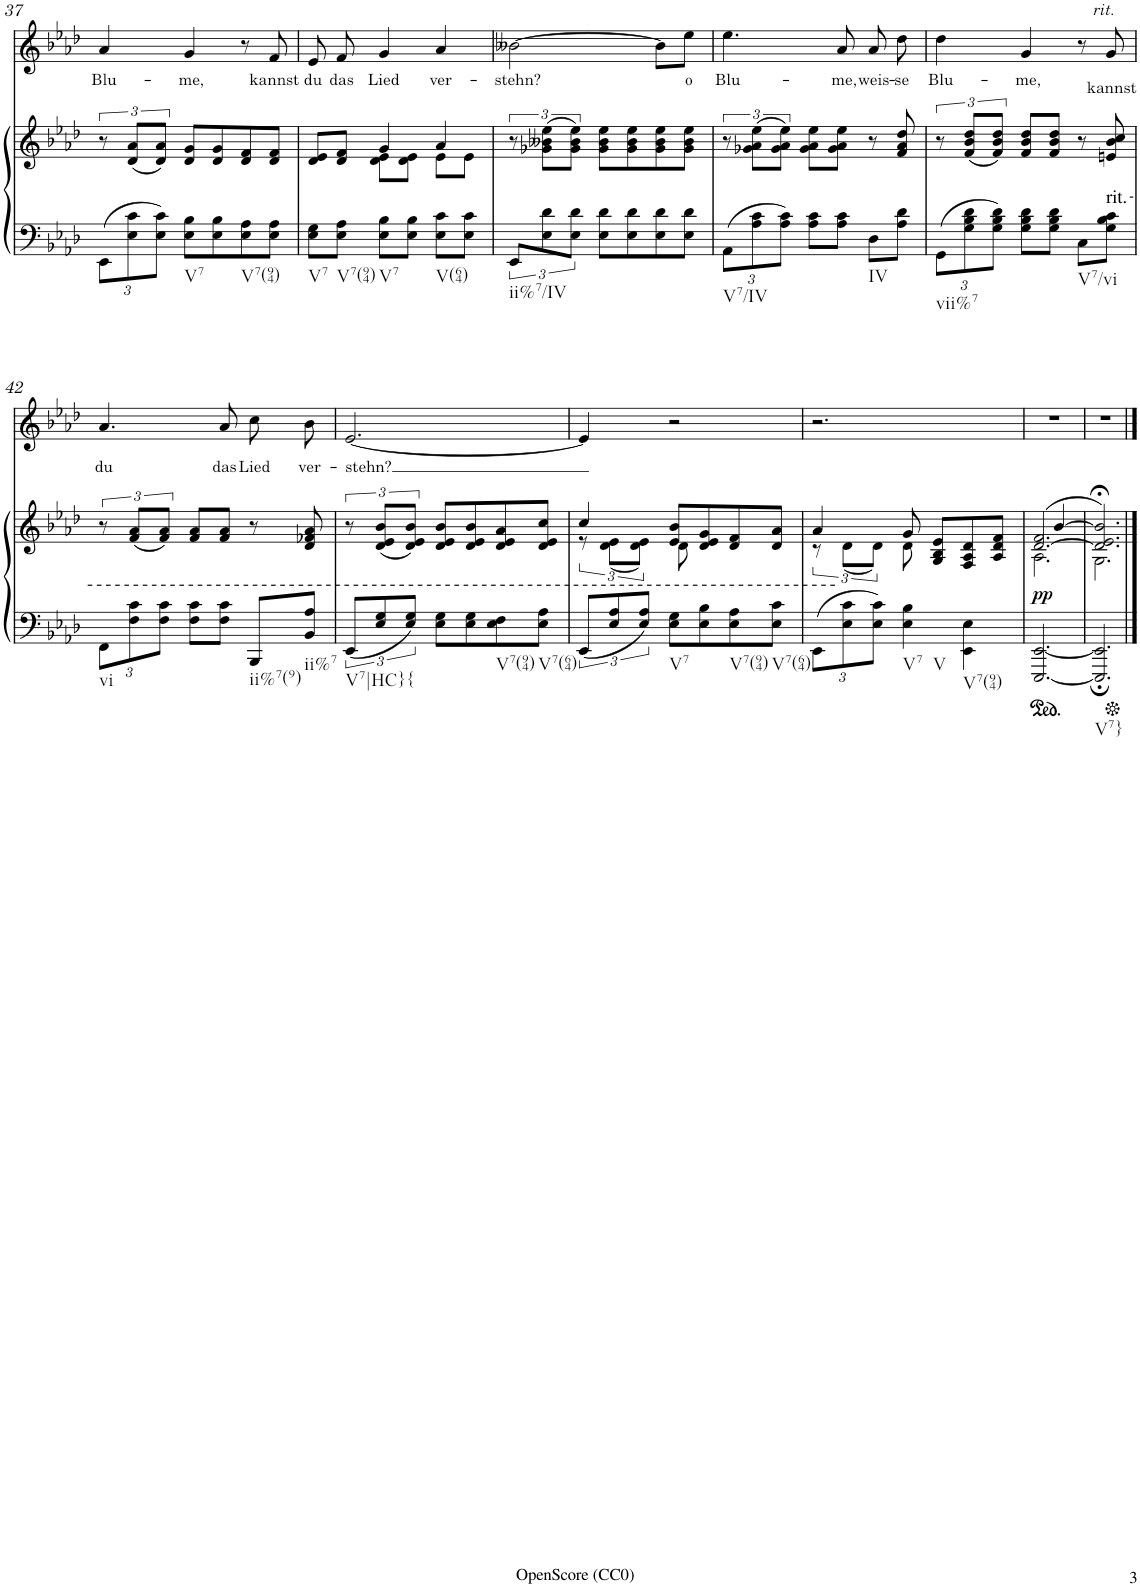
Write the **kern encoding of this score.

**kern	**kern	**dynam	**kern	**text
*part2	*part2	*part2	*part1	*part1
*staff3	*staff2	*staff2/3	*staff1	*staff1
*I"Piano	*	*	*I"Voice	*
*I'Pno	*	*	*	*
!!LO:PB:g=z
*clefF4	*clefG2	*	*clefG2	*
*k[b-e-a-d-]	*k[b-e-a-d-]	*	*k[b-e-a-d-]	*
*M3/4	*M3/4	*	*M3/4	*
*Xbrackettup	*	*	*	*
=37	=37	=37	=37	=37
!	!	!	!	!LO:LY:b
12EE-\L	12r	.	4a-/	Blu-
12E-\ 12c\	(12d-/ 12a-/L	.	.	.
12E-\ 12c\J	12d-/ 12a-/J)	.	.	.
!LO:TX:b:t=V7	!	!	!	!
!	!	!	!	!LO:LY:b
8E-\ 8B-\L	8d-/ 8g/L	.	4g/	-me,
8E-\ 8B-\	8d-/ 8g/	.	.	.
!LO:TX:b:t=V7(94)	!	!	!	!
8E-\ 8A-\	8d-/ 8f/	.	8r	.
!	!	!	!	!LO:LY:b
8E-\ 8A-\J	8d-/ 8f/J	.	8f/	kannst
=38	=38	=38	=38	=38
*	*^	*	*	*
!LO:TX:b:t=V7	!	!	!	!	!
!	!	!	!	!	!LO:LY:b
8E-\ 8G\L	8d-/ 8e-/L	4ryy	.	8e-/	du
!LO:TX:b:t=V7(94)	!	!	!	!	!
!	!	!	!	!	!LO:LY:b
8E-\ 8A-\J	8d-/ 8f/J	.	.	8f/	das
!LO:TX:b:t=V7	!	!	!	!	!
!	!	!	!	!	!LO:LY:b
8E-\ 8B-\L	4g/	8d-\ 8e-\L	.	4g/	Lied
8E-\ 8B-\J	.	8d-\ 8e-\J	.	.	.
!LO:TX:b:t=V(64)	!	!	!	!	!
!	!	!	!	!	!LO:LY:b
8E-\ 8c\L	4a-/	8e-\L	.	4a-/	ver-
8E-\ 8c\J	.	8e-\J	.	.	.
*	*v	*v	*	*	*
=39	=39	=39	=39	=39
*brackettup	*	*	*	*
*	*^	*	*	*
!LO:TX:b:t=ii%7/IV	!	!	!	!	!
!	!	!	!	!	!LO:LY:b
*	*v	*v	*	*	*
12EE-/L	12r	.	[2b--X\	-stehn?
12E-\ 12d-\	(12g-X\ 12b--X\ 12ee-\L	.	.	.
12E-\ 12d-\J	12g-\ 12b--\ 12ee-\J)	.	.	.
8E-\ 8d-\L	8g-\ 8b--\ 8ee-\L	.	.	.
8E-\ 8d-\	8g-\ 8b--\ 8ee-\	.	.	.
8E-\ 8d-\	8g-\ 8b--\ 8ee-\	.	8b--\L]	.
!	!	!	!	!LO:LY:b
8E-\ 8d-\J	8g-\ 8b--\ 8ee-\J	.	8ee-\J	o
=40	=40	=40	=40	=40
*Xbrackettup	*	*	*	*
!LO:TX:b:t=V7/IV	!	!	!	!
!	!	!	!	!LO:LY:b
12AA-\L	12r	.	4.ee-\	Blu-
12A-\ 12c\	(12g-X\ 12a-\ 12ee-\L	.	.	.
12A-\ 12c\J	12g-\ 12a-\ 12ee-\J)	.	.	.
8A-\ 8c\L	8g-\ 8a-\ 8ee-\L	.	.	.
!	!	!	!	!LO:LY:b
8A-\ 8c\J	8g-\ 8a-\ 8ee-\J	.	8a-/	-me,
!LO:TX:b:t=IV	!	!	!	!
!	!	!	!	!LO:LY:b
8D-\L	8r	.	8a-/	weis-
!	!	!	!	!LO:LY:b
8A-\ 8d-\J	8f/ 8a-/ 8dd-/	.	8dd-\	-se
=41	=41	=41	=41	=41
!LO:TX:b:t=vii%7	!	!	!	!
!	!	!	!	!LO:LY:b
12GG\L	12r	.	4dd-\	Blu-
12G\ 12B-\ 12d-\	(12f/ 12b-/ 12dd-/L	.	.	.
12G\ 12B-\ 12d-\J	12f/ 12b-/ 12dd-/J)	.	.	.
!	!	!	!	!LO:LY:b
8G\ 8B-\ 8d-\L	8f/ 8b-/ 8dd-/L	.	4g/	-me,
8G\ 8B-\ 8d-\J	8f/ 8b-/ 8dd-/J	.	.	.
!LO:TX:b:t=V7/vi	!	!	!	!
8C\L	8r	.	8r	.
!	!	!	!LO:TX:a:i:t=rit.	!
!LO:TX:a:t=rit.	!	!	!	!
!	!	!	!	!LO:LY:b
8G\ 8B-\ 8c\J	8en/ 8b-/ 8cc/	.	8g/	kannst
!!LO:LB:g=z
=42	=42	=42	=42	=42
!LO:TX:b:t=vi	!	!	!	!
!	!	!	!	!LO:LY:b
12FF\L	12r	.	4.a-/	du
12F\ 12c\	(12f/ 12a-/L	.	.	.
12F\ 12c\J	12f/ 12a-/J)	.	.	.
8F\ 8c\L	8f/ 8a-/L	.	.	.
!	!	!	!	!LO:LY:b
8F\ 8c\J	8f/ 8a-/J	.	8a-/	das
!LO:TX:b:t=ii%7(9)	!	!	!	!
!	!	!	!	!LO:LY:b
8BBB-/L	8r	.	8cc\	Lied
!LO:TX:b:t=ii%7	!	!	!	!
!	!	!	!	!LO:LY:b
8BB-/ 8A-/J	8d-/ 8f-X/ 8a-/	.	8b-\	ver-
=43	=43	=43	=43	=43
*brackettup	*	*	*	*
!LO:TX:b:t=V7|HC}{	!	!	!	!
!	!	!	!	!LO:LY:b
12EE-/L	12r	.	[2.e-/	-stehn?
12E-/ 12G/	(12d-/ 12e-/ 12b-/L	.	.	.
12E-/ 12G/J	12d-/ 12e-/ 12b-/J)	.	.	.
8E-\ 8G\L	8d-/ 8e-/ 8b-/L	.	.	.
8E-\ 8G\	8d-/ 8e-/ 8b-/	.	.	.
!LO:TX:b:t=V7(94)	!	!	!	!
8E-\ 8F\	8d-/ 8e-/ 8a-/	.	.	.
!LO:TX:b:t=V7(64)	!	!	!	!
8E-\ 8A-\J	8d-/ 8e-/ 8cc/J	.	.	.
=44	=44	=44	=44	=44
*	*^	*	*	*
12EE-/L	4cc/	12r	.	4e-/]	.
12E-/ 12A-/	.	(12d-\ 12e-\L	.	.	.
12E-/ 12A-/J	.	12d-\ 12e-\J)	.	.	.
!LO:TX:b:t=V7	!	!	!	!	!
8E-\ 8G\L	8e-/ 8b-/L	8d-\	.	2r	.
8E-\ 8B-\	8d-/ 8e-/ 8g/	4.ryy	.	.	.
!LO:TX:b:t=V7(94)	!	!	!	!	!
8E-\ 8A-\	8d-/ 8f/	.	.	.	.
!LO:TX:b:t=V7(64)	!	!	!	!	!
8E-\ 8c\J	8d-/ 8a-/J	.	.	.	.
=45	=45	=45	=45	=45	=45
*Xbrackettup	*	*	*	*	*
12EE-\L	4a-/	12r	.	2.r	.
12E-\ 12c\	.	(12d-\L	.	.	.
12E-\ 12c\J	.	12d-\J)	.	.	.
!LO:TX:b:t=V7	!	!	!	!	!
!LO:TX:b:t=V	!	!	!	!	!
4E-\ 4B-\	8g/	8d-\	.	.	.
.	8G/ 8B-/ 8e-/L	4.ryy	.	.	.
!LO:TX:b:t=V7(94)	!	!	!	!	!
4EE-\ 4E-\	8F/ 8A-/ 8d-/	.	.	.	.
.	8A-/ 8d-/ 8f/J	.	.	.	.
=46	=46	=46	=46	=46	=46
*	*	*^	*	*	*
!	!	!	!	!LO:DY:a=2	!	!
[2.EEE-/ [<2.EE-/	([2.d-/ 2.f/	2.A-\	2ryy	pp	2.r	.
.	.	.	[4b-/	.	.	.
=47	=47	=47	=47	=47	=47	=47
!LO:TX:b:t=V7}	!	!	!	!	!	!
*	*	*v	*v	*	*	*
2.EEE-/]; 2.EE-/];	2.d-/];< 2.e-/;< 2.b-/];<)	2.G\	.	2.r	.
*	*v	*v	*	*	*
==	==	==	==	==
*-	*-	*-	*-	*-
